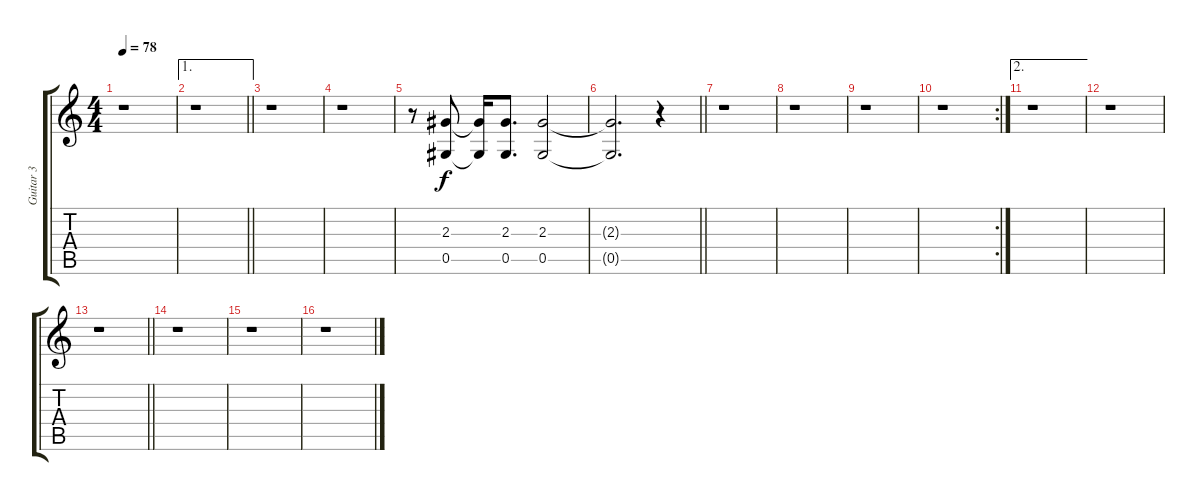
\track ("Guitar 3" "Guitar 3") {instrument distortionguitar}
\staff {score tabs}
\tuning (Eb4 Bb3 Gb3 Db3 Ab2 Eb2) {hide}
\ts (4 4)
\tempo 78
\clef g2
\ks c
r.1{dy f} |
\ae 1
\barLineRight lightlight
r.1 |
\section ("" " ")
r.1 |
r.1 |
r.8 (2.3 0.5).8 (2.3{t} 0.5{t}).16 (2.3 0.5).8{d} (2.3 0.5).2 |
\barLineRight lightlight
(2.3{t} 0.5{t}).2{d} r.4 |
\section ("" " ")
r.1 |
r.1 |
r.1 |
\rc 2
r.1 |
\ae 2
r.1 |
r.1 |
\barLineRight lightlight
r.1 |
r.1 |
r.1 |
r.1
